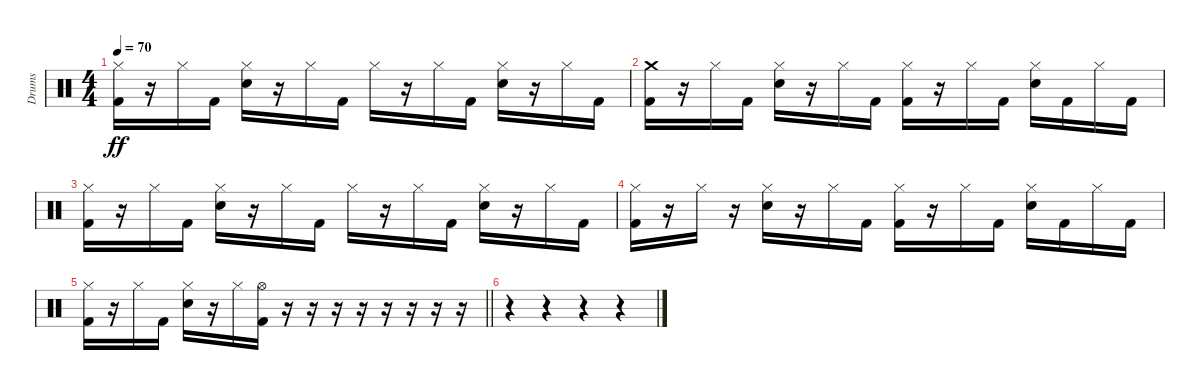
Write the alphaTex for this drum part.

\track ("Drums" "Drums") {instrument percussion}
\staff {score}
\articulation defaults
\ts (4 4)
\tempo 70
\clef neutral
\ks c
("Hi-Hat (closed)" "Kick (hit) 2").16{dy ff} r.16 "Hi-Hat (closed)".16 "Kick (hit) 2".16 ("Hi-Hat (closed)" "Snare (hit) 2").16 r.16 "Hi-Hat (closed)".16 "Kick (hit) 2".16 "Hi-Hat (closed)".16 r.16 "Hi-Hat (closed)".16 "Kick (hit) 2".16 ("Hi-Hat (closed)" "Snare (hit) 2").16 r.16 "Hi-Hat (closed)".16 "Kick (hit) 2".16 |
("Crash medium (hit)" "Kick (hit) 2").16 r.16 "Hi-Hat (closed)".16 "Kick (hit) 2".16 ("Hi-Hat (closed)" "Snare (hit) 2").16 r.16 "Hi-Hat (closed)".16 "Kick (hit) 2".16 ("Hi-Hat (closed)" "Kick (hit) 2").16 r.16 "Hi-Hat (closed)".16 "Kick (hit) 2".16 ("Hi-Hat (closed)" "Snare (hit) 2").16 "Kick (hit) 2".16 "Hi-Hat (closed)".16 "Kick (hit) 2".16 |
("Hi-Hat (closed)" "Kick (hit) 2").16 r.16 "Hi-Hat (closed)".16 "Kick (hit) 2".16 ("Hi-Hat (closed)" "Snare (hit) 2").16 r.16 "Hi-Hat (closed)".16 "Kick (hit) 2".16 "Hi-Hat (closed)".16 r.16 "Hi-Hat (closed)".16 "Kick (hit) 2".16 ("Hi-Hat (closed)" "Snare (hit) 2").16 r.16 "Hi-Hat (closed)".16 "Kick (hit) 2".16 |
("Hi-Hat (closed)" "Kick (hit) 2").16 r.16 "Hi-Hat (closed)".16 r.16 ("Hi-Hat (closed)" "Snare (hit) 2").16 r.16 "Hi-Hat (closed)".16 "Kick (hit) 2".16 ("Hi-Hat (closed)" "Kick (hit) 2").16 r.16 "Hi-Hat (closed)".16 "Kick (hit) 2".16 ("Hi-Hat (closed)" "Snare (hit) 2").16 "Kick (hit) 2".16 "Hi-Hat (closed)".16 "Kick (hit) 2".16 |
\barLineRight lightlight
("Hi-Hat (closed)" "Kick (hit) 2").16 r.16 "Hi-Hat (closed)".16 "Kick (hit) 2".16 ("Hi-Hat (closed)" "Snare (hit) 2").16 r.16 "Hi-Hat (closed)".16 ("Hi-Hat (open)" "Kick (hit) 2").16 r.16 r.16 r.16 r.16 r.16 r.16 r.16 r.16 |
r.4 r.4 r.4 r.4
